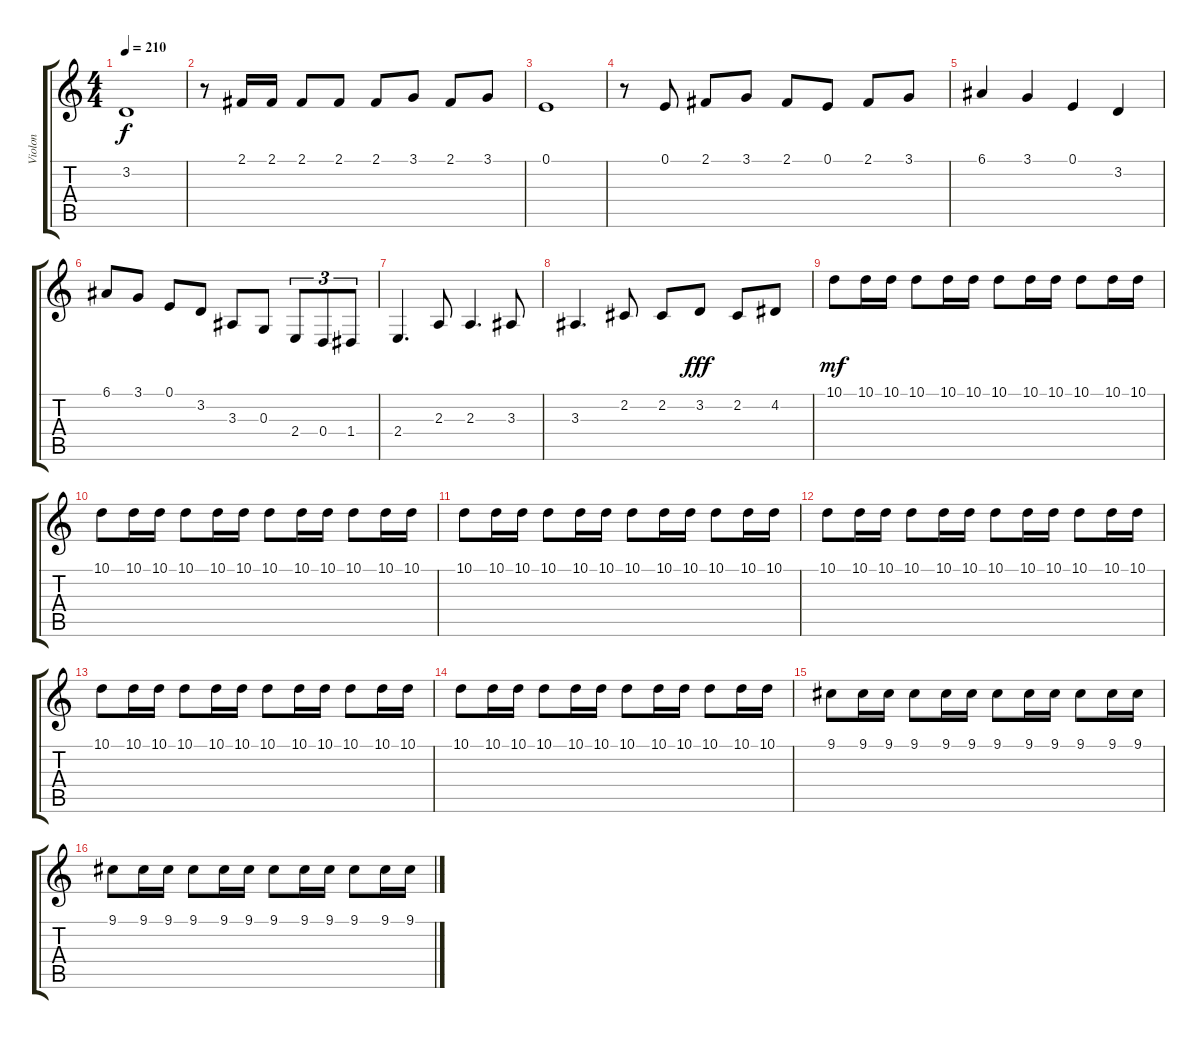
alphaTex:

\track ("Violon" "Violon") {instrument violin}
\staff {score tabs}
\tuning (E4 B3 G3 D3 A2 E2) {hide}
\ts (4 4)
\tempo 210
\clef g2
\ks c
3.2.1{dy f} |
r.8 2.1.16 2.1.16 2.1.8 2.1.8 2.1.8 3.1.8 2.1.8 3.1.8 |
0.1.1 |
r.8 0.1.8 2.1.8 3.1.8 2.1.8 0.1.8 2.1.8 3.1.8 |
6.1.4 3.1.4 0.1.4 3.2.4 |
6.1.8 3.1.8 0.1.8 3.2.8 3.3.8 0.3.8 2.4.8{tu (3 2)} 0.4.8{tu (3 2)} 1.4.8{tu (3 2)} |
2.4.4{d} 2.3.8 2.3.4{d} 3.3.8 |
3.3.4{d} 2.2.8 2.2.8 3.2.8{dy fff} 2.2.8 4.2.8 |
10.1.8{dy mf} 10.1.16 10.1.16 10.1.8 10.1.16 10.1.16 10.1.8 10.1.16 10.1.16 10.1.8 10.1.16 10.1.16 |
10.1.8 10.1.16 10.1.16 10.1.8 10.1.16 10.1.16 10.1.8 10.1.16 10.1.16 10.1.8 10.1.16 10.1.16 |
10.1.8 10.1.16 10.1.16 10.1.8 10.1.16 10.1.16 10.1.8 10.1.16 10.1.16 10.1.8 10.1.16 10.1.16 |
10.1.8 10.1.16 10.1.16 10.1.8 10.1.16 10.1.16 10.1.8 10.1.16 10.1.16 10.1.8 10.1.16 10.1.16 |
10.1.8 10.1.16 10.1.16 10.1.8 10.1.16 10.1.16 10.1.8 10.1.16 10.1.16 10.1.8 10.1.16 10.1.16 |
10.1.8 10.1.16 10.1.16 10.1.8 10.1.16 10.1.16 10.1.8 10.1.16 10.1.16 10.1.8 10.1.16 10.1.16 |
9.1.8 9.1.16 9.1.16 9.1.8 9.1.16 9.1.16 9.1.8 9.1.16 9.1.16 9.1.8 9.1.16 9.1.16 |
9.1.8 9.1.16 9.1.16 9.1.8 9.1.16 9.1.16 9.1.8 9.1.16 9.1.16 9.1.8 9.1.16 9.1.16
